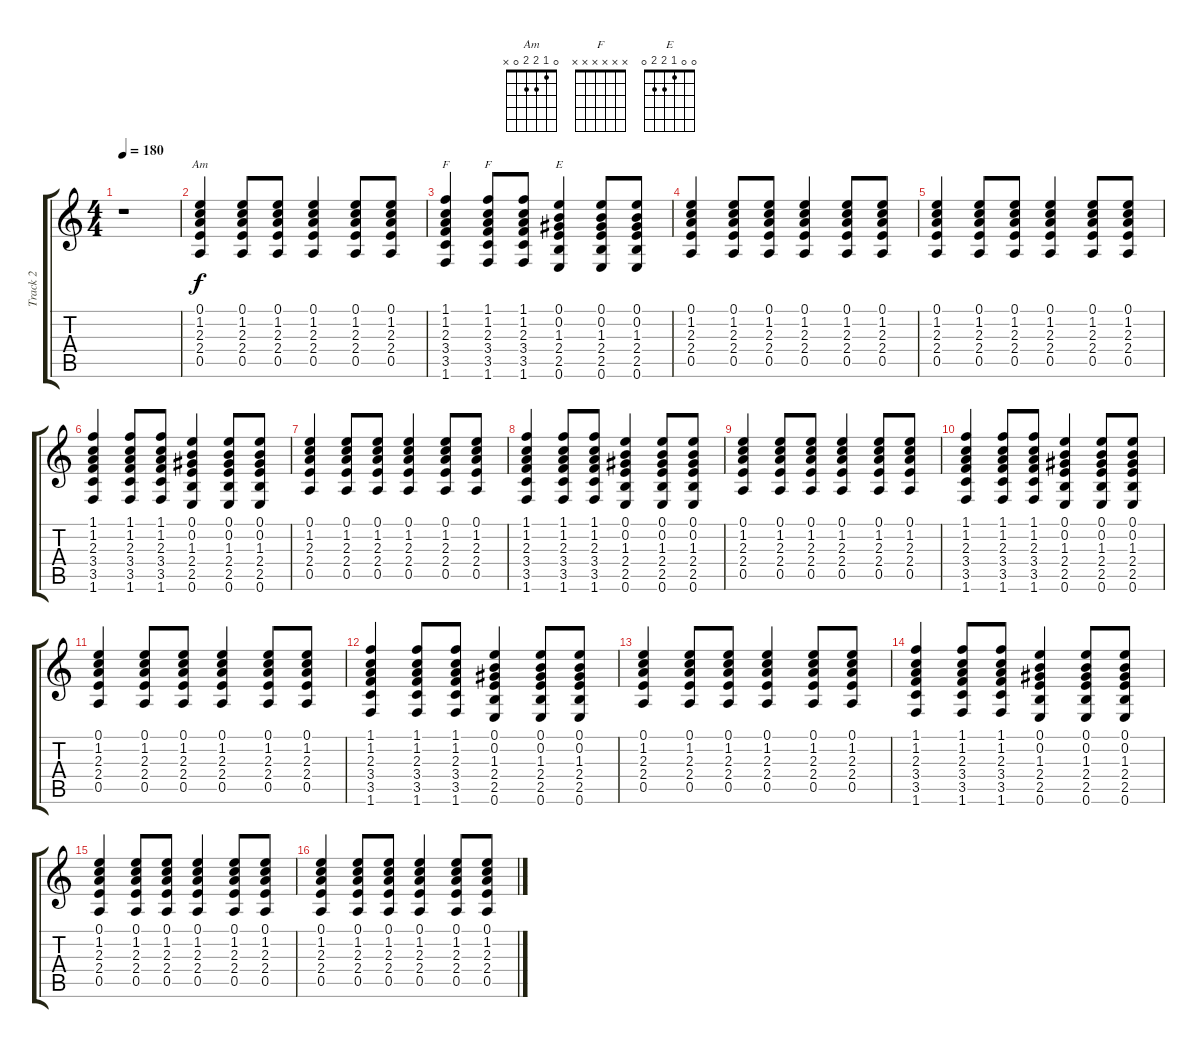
\track ("Track 2" "Track 2") {instrument distortionguitar}
\staff {score tabs}
\tuning (E4 B3 G3 D3 A2 E2) {hide}
\chord ("Am" 0 1 2 2 0 x)
\chord ("F" 1 1 2 3 3 1) {barre 1}
\chord ("F" x x x x x x)
\chord ("E" 0 0 1 2 2 0)
\ts (4 4)
\tempo 180
\clef g2
\ks c
r.1{dy f instrument distortionguitar} |
(0.1 1.2 2.3 2.4 0.5).4{ch "Am"} (0.1 1.2 2.3 2.4 0.5).8 (0.1 1.2 2.3 2.4 0.5).8 (0.1 1.2 2.3 2.4 0.5).4 (0.1 1.2 2.3 2.4 0.5).8 (0.1 1.2 2.3 2.4 0.5).8 |
(1.1 1.2 2.3 3.4 3.5 1.6).4{ch "F"} (1.1 1.2 2.3 3.4 3.5 1.6).8{ch "F"} (1.1 1.2 2.3 3.4 3.5 1.6).8 (0.1 0.2 1.3 2.4 2.5 0.6).4{ch "E"} (0.1 0.2 1.3 2.4 2.5 0.6).8 (0.1 0.2 1.3 2.4 2.5 0.6).8 |
(0.1 1.2 2.3 2.4 0.5).4 (0.1 1.2 2.3 2.4 0.5).8 (0.1 1.2 2.3 2.4 0.5).8 (0.1 1.2 2.3 2.4 0.5).4 (0.1 1.2 2.3 2.4 0.5).8 (0.1 1.2 2.3 2.4 0.5).8 |
(0.1 1.2 2.3 2.4 0.5).4 (0.1 1.2 2.3 2.4 0.5).8 (0.1 1.2 2.3 2.4 0.5).8 (0.1 1.2 2.3 2.4 0.5).4 (0.1 1.2 2.3 2.4 0.5).8 (0.1 1.2 2.3 2.4 0.5).8 |
(1.1 1.2 2.3 3.4 3.5 1.6).4 (1.1 1.2 2.3 3.4 3.5 1.6).8 (1.1 1.2 2.3 3.4 3.5 1.6).8 (0.1 0.2 1.3 2.4 2.5 0.6).4 (0.1 0.2 1.3 2.4 2.5 0.6).8 (0.1 0.2 1.3 2.4 2.5 0.6).8 |
(0.1 1.2 2.3 2.4 0.5).4 (0.1 1.2 2.3 2.4 0.5).8 (0.1 1.2 2.3 2.4 0.5).8 (0.1 1.2 2.3 2.4 0.5).4 (0.1 1.2 2.3 2.4 0.5).8 (0.1 1.2 2.3 2.4 0.5).8 |
(1.1 1.2 2.3 3.4 3.5 1.6).4 (1.1 1.2 2.3 3.4 3.5 1.6).8 (1.1 1.2 2.3 3.4 3.5 1.6).8 (0.1 0.2 1.3 2.4 2.5 0.6).4 (0.1 0.2 1.3 2.4 2.5 0.6).8 (0.1 0.2 1.3 2.4 2.5 0.6).8 |
(0.1 1.2 2.3 2.4 0.5).4 (0.1 1.2 2.3 2.4 0.5).8 (0.1 1.2 2.3 2.4 0.5).8 (0.1 1.2 2.3 2.4 0.5).4 (0.1 1.2 2.3 2.4 0.5).8 (0.1 1.2 2.3 2.4 0.5).8 |
(1.1 1.2 2.3 3.4 3.5 1.6).4 (1.1 1.2 2.3 3.4 3.5 1.6).8 (1.1 1.2 2.3 3.4 3.5 1.6).8 (0.1 0.2 1.3 2.4 2.5 0.6).4 (0.1 0.2 1.3 2.4 2.5 0.6).8 (0.1 0.2 1.3 2.4 2.5 0.6).8 |
(0.1 1.2 2.3 2.4 0.5).4 (0.1 1.2 2.3 2.4 0.5).8 (0.1 1.2 2.3 2.4 0.5).8 (0.1 1.2 2.3 2.4 0.5).4 (0.1 1.2 2.3 2.4 0.5).8 (0.1 1.2 2.3 2.4 0.5).8 |
(1.1 1.2 2.3 3.4 3.5 1.6).4 (1.1 1.2 2.3 3.4 3.5 1.6).8 (1.1 1.2 2.3 3.4 3.5 1.6).8 (0.1 0.2 1.3 2.4 2.5 0.6).4 (0.1 0.2 1.3 2.4 2.5 0.6).8 (0.1 0.2 1.3 2.4 2.5 0.6).8 |
(0.1 1.2 2.3 2.4 0.5).4 (0.1 1.2 2.3 2.4 0.5).8 (0.1 1.2 2.3 2.4 0.5).8 (0.1 1.2 2.3 2.4 0.5).4 (0.1 1.2 2.3 2.4 0.5).8 (0.1 1.2 2.3 2.4 0.5).8 |
(1.1 1.2 2.3 3.4 3.5 1.6).4 (1.1 1.2 2.3 3.4 3.5 1.6).8 (1.1 1.2 2.3 3.4 3.5 1.6).8 (0.1 0.2 1.3 2.4 2.5 0.6).4 (0.1 0.2 1.3 2.4 2.5 0.6).8 (0.1 0.2 1.3 2.4 2.5 0.6).8 |
(0.1 1.2 2.3 2.4 0.5).4 (0.1 1.2 2.3 2.4 0.5).8 (0.1 1.2 2.3 2.4 0.5).8 (0.1 1.2 2.3 2.4 0.5).4 (0.1 1.2 2.3 2.4 0.5).8 (0.1 1.2 2.3 2.4 0.5).8 |
(0.1 1.2 2.3 2.4 0.5).4 (0.1 1.2 2.3 2.4 0.5).8 (0.1 1.2 2.3 2.4 0.5).8 (0.1 1.2 2.3 2.4 0.5).4 (0.1 1.2 2.3 2.4 0.5).8 (0.1 1.2 2.3 2.4 0.5).8
